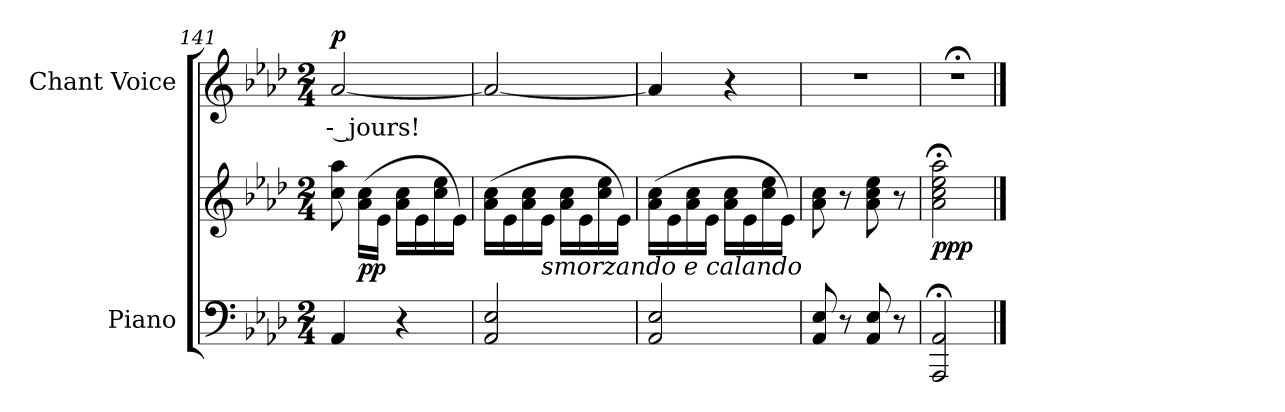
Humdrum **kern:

**kern	**kern	**dynam	**kern	**text	**dynam
*part2	*part2	*part2	*part1	*part1	*part1
*staff3	*staff2	*staff2/3	*staff1	*staff1	*staff1
*I"Piano	*	*	*I"Chant Voice	*	*
*I'Pno	*	*	*	*	*
!!LO:LB:g=z
*clefF4	*clefG2	*	*clefG2	*	*
*k[b-e-a-d-]	*k[b-e-a-d-]	*	*k[b-e-a-d-]	*	*
*M2/4	*M2/4	*	*M2/4	*	*
=141	=141	=141	=141	=141	=141
!	!	!	!	!LO:LY:b	!LO:DY:a
4AA-/	8cc\ 8aa-\	.	[2a-/	-- jours!	p
!	!	!LO:DY:b	!	!	!
.	(>16a-\ 16cc\LL	pp	.	.	.
.	16e-\JJ	.	.	.	.
4r	16a-\ 16cc\LL	.	.	.	.
.	16e-\	.	.	.	.
.	16cc\ 16ee-\	.	.	.	.
.	16e-\JJ)	.	.	.	.
=142	=142	=142	=142	=142	=142
2AA-/ 2E-/	(>16a-\ 16cc\LL	.	2a-/_	.	.
.	16e-\	.	.	.	.
.	16a-\ 16cc\	.	.	.	.
!	!LO:TX:b:i:t=smorzando e calando	!	!	!	!
.	16e-\JJ	.	.	.	.
.	16a-\ 16cc\LL	.	.	.	.
.	16e-\	.	.	.	.
.	16cc\ 16ee-\	.	.	.	.
.	16e-\JJ)	.	.	.	.
=143	=143	=143	=143	=143	=143
2AA-/ 2E-/	(>16a-\ 16cc\LL	.	4a-/]	.	.
.	16e-\	.	.	.	.
.	16a-\ 16cc\	.	.	.	.
.	16e-\JJ	.	.	.	.
.	16a-\ 16cc\LL	.	4r	.	.
.	16e-\	.	.	.	.
.	16cc\ 16ee-\	.	.	.	.
.	16e-\JJ)	.	.	.	.
=144	=144	=144	=144	=144	=144
8AA-/ 8E-/	8a-\ 8cc\	.	2r	.	.
8r	8r	.	.	.	.
8AA-/ 8E-/	8a-\ 8cc\ 8ee-\	.	.	.	.
8r	8r	.	.	.	.
=145	=145	=145	=145	=145	=145
!	!	!LO:DY:b	!	!	!
2AAA-/; 2AA-/;	2a-\;< 2cc\;< 2ee-\;< 2aa-\;<	ppp	2r;<	.	.
==	==	==	==	==	==
*-	*-	*-	*-	*-	*-
